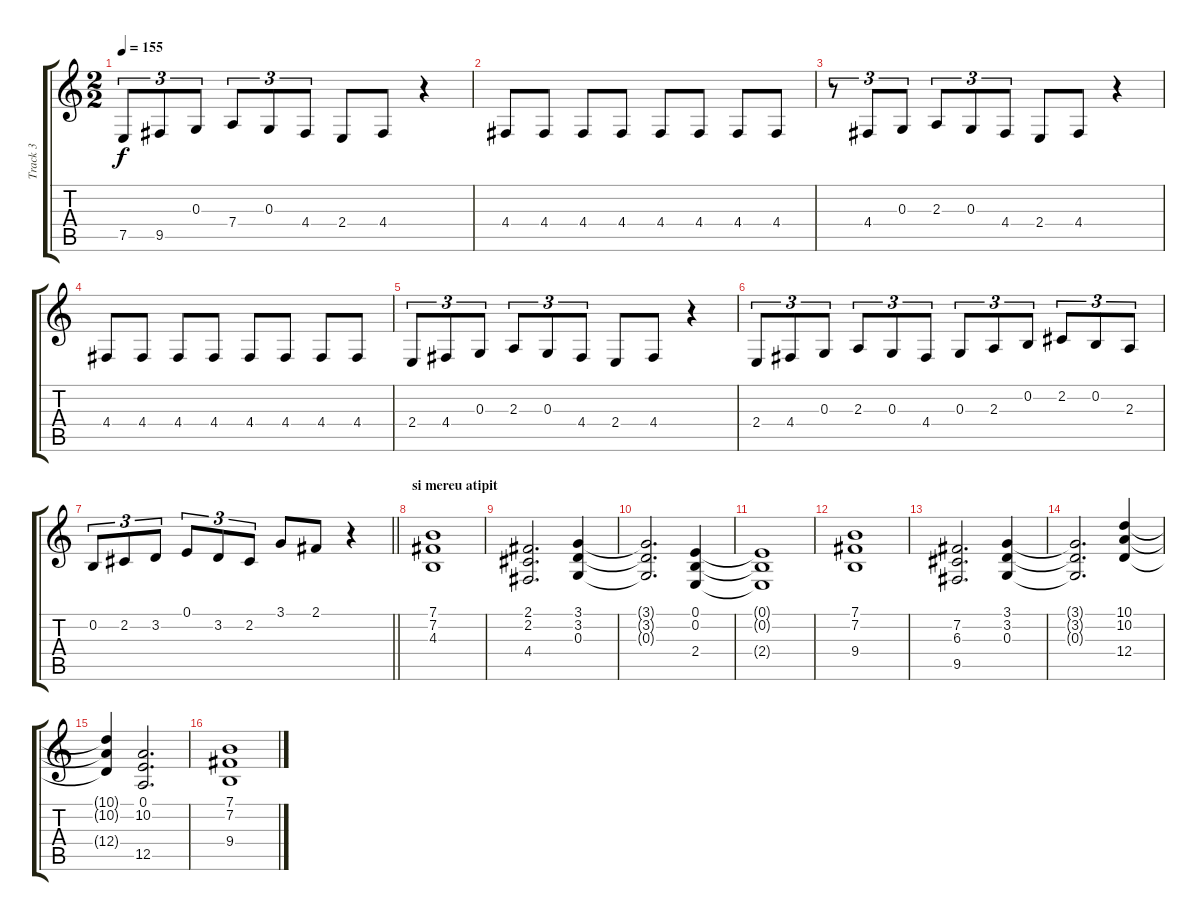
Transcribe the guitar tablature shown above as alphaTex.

\track ("Track 3" "Track 3") {instrument rockorgan}
\staff {score tabs}
\tuning (E4 B3 G3 D3 A2 E2) {hide}
\ts (2 2)
\tempo 155
\clef g2
\ks c
7.5.8{tu (3 2) dy f} 9.5.8{tu (3 2)} 0.3.8{tu (3 2)} 7.4.8{tu (3 2)} 0.3.8{tu (3 2)} 4.4.8{tu (3 2)} 2.4.8 4.4.8 r.4 |
4.4.8 4.4.8 4.4.8 4.4.8 4.4.8 4.4.8 4.4.8 4.4.8 |
r.8{tu (3 2)} 4.4.8{tu (3 2)} 0.3.8{tu (3 2)} 2.3.8{tu (3 2)} 0.3.8{tu (3 2)} 4.4.8{tu (3 2)} 2.4.8 4.4.8 r.4 |
4.4.8 4.4.8 4.4.8 4.4.8 4.4.8 4.4.8 4.4.8 4.4.8 |
2.4.8{tu (3 2)} 4.4.8{tu (3 2)} 0.3.8{tu (3 2)} 2.3.8{tu (3 2)} 0.3.8{tu (3 2)} 4.4.8{tu (3 2)} 2.4.8 4.4.8 r.4 |
2.4.8{tu (3 2)} 4.4.8{tu (3 2)} 0.3.8{tu (3 2)} 2.3.8{tu (3 2)} 0.3.8{tu (3 2)} 4.4.8{tu (3 2)} 0.3.8{tu (3 2)} 2.3.8{tu (3 2)} 0.2.8{tu (3 2)} 2.2.8{tu (3 2)} 0.2.8{tu (3 2)} 2.3.8{tu (3 2)} |
\barLineRight lightlight
0.2.8{tu (3 2)} 2.2.8{tu (3 2)} 3.2.8{tu (3 2)} 0.1.8{tu (3 2)} 3.2.8{tu (3 2)} 2.2.8{tu (3 2)} 3.1.8 2.1.8 r.4 |
\section ("" "si mereu atipit")
(7.1 7.2 4.3).1 |
(2.1 2.2 4.4).2{d} (3.1 3.2 0.3).4 |
(3.1{t} 3.2{t} 0.3{t}).2{d} (0.1 0.2 2.4).4 |
(0.1{t} 0.2{t} 2.4{t}).1 |
(7.1 7.2 9.4).1 |
(7.2 6.3 9.5).2{d} (3.1 3.2 0.3).4 |
(3.1{t} 3.2{t} 0.3{t}).2{d} (10.1 10.2 12.4).4 |
(10.1{t} 10.2{t} 12.4{t}).4 (0.1 10.2 12.5).2{d} |
(7.1 7.2 9.4).1
